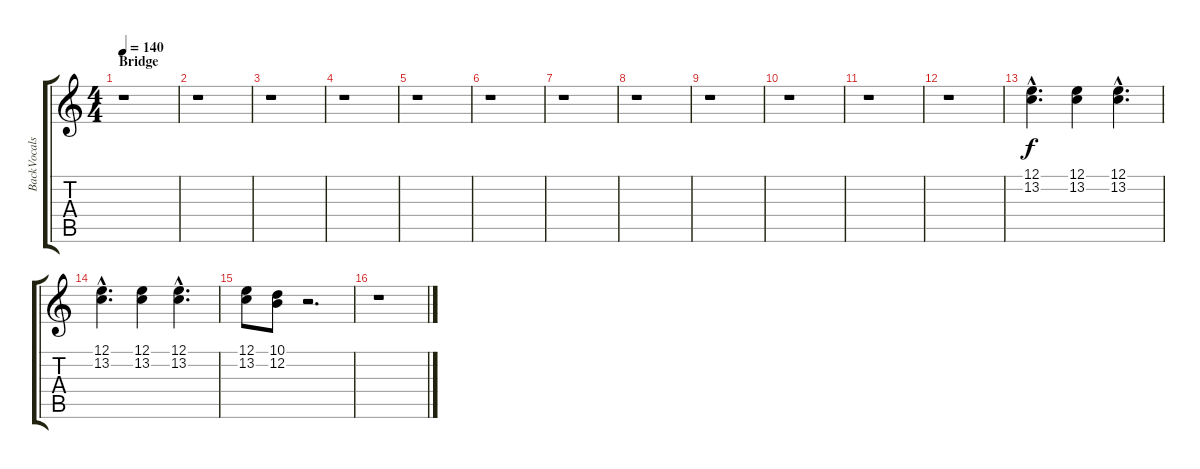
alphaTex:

\track ("BackVocals" "BackVocals") {instrument lead8bassandlead}
\staff {score tabs}
\tuning (E4 B3 G3 D3 A2 E2) {hide}
\ts (4 4)
\section ("" "Bridge")
\tempo 140
\clef g2
\ks c
r.1{dy f} |
r.1 |
r.1 |
r.1 |
r.1 |
r.1 |
r.1 |
r.1 |
r.1 |
r.1 |
r.1 |
r.1 |
(12.1{hac} 13.2{hac}).4{d} (12.1 13.2).4 (12.1{hac} 13.2{hac}).4{d} |
(12.1{hac} 13.2{hac}).4{d} (12.1 13.2).4 (12.1{hac} 13.2{hac}).4{d} |
(12.1 13.2).8 (10.1 12.2).8 r.2{d} |
r.1
